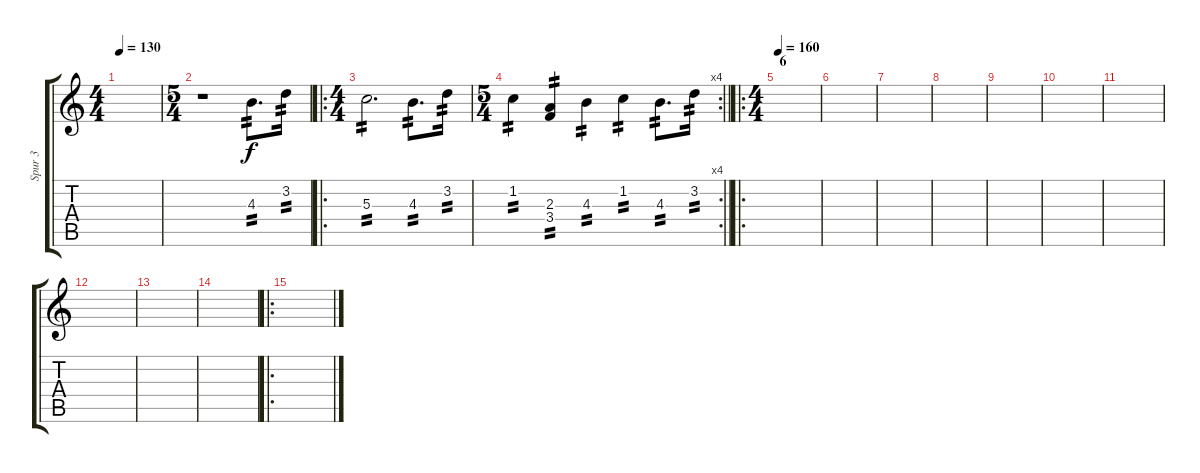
\track ("Spur 3" "Spur 3") {instrument distortionguitar}
\staff {score tabs}
\tuning (E4 B3 G3 D3 A2 E2) {hide}
\ts (4 4)
\tempo 130
\clef g2
\ks c
|
\ts (5 4)
r.1 4.3.8{d tp 2} 3.2.16{tp 2} |
\ro
\ts (4 4)
5.3.2{d tp 2} 4.3.8{d tp 2} 3.2.16{tp 2} |
\rc 4
\ts (5 4)
\barLineRight lightlight
1.2.4{tp 2} (2.3 3.4).4{tp 2} 4.3.4{tp 2} 1.2.4{tp 2} 4.3.8{d tp 2} 3.2.16{tp 2} |
\ro
\ts (4 4)
\section ("" "6")
\tempo 160
|
|
|
|
|
|
|
|
|
|
\ro
